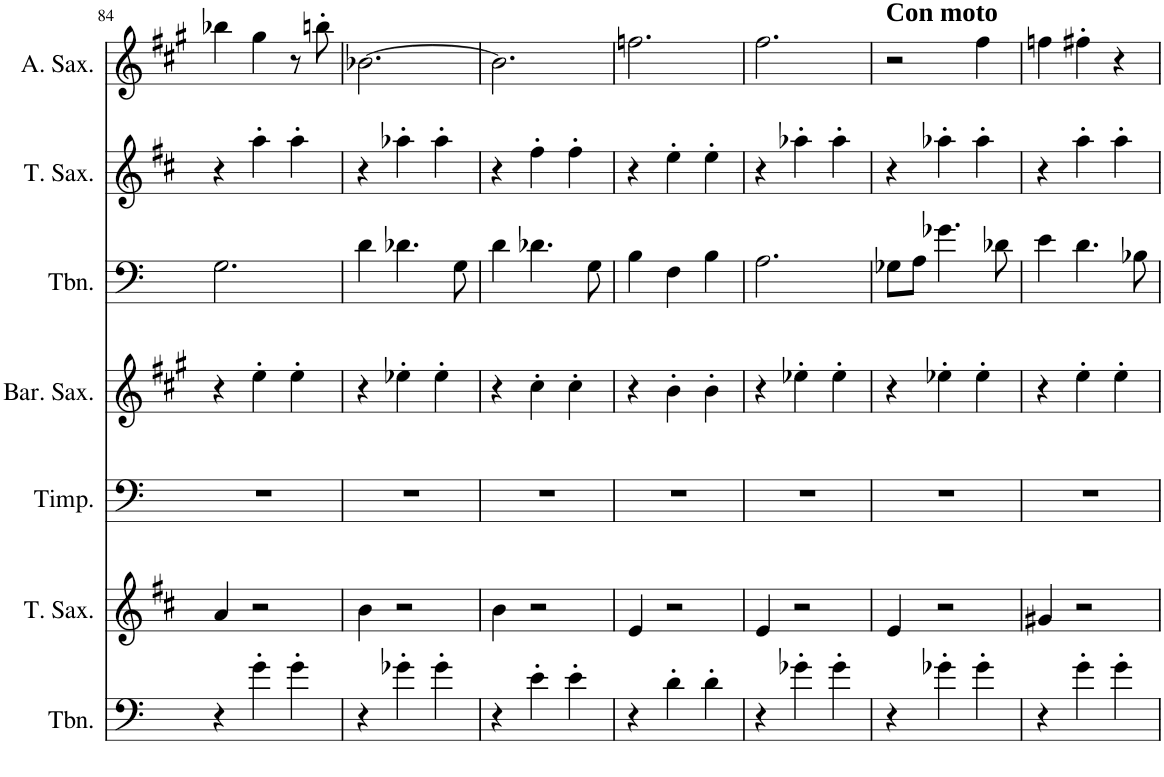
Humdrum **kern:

**kern	**kern	**kern	**kern	**kern	**kern	**kern
*part7	*part6	*part5	*part4	*part3	*part2	*part1
*staff7	*staff6	*staff5	*staff4	*staff3	*staff2	*staff1
*I"Trombone	*I"Tenor Saxophone	*I"Timpani	*I"Baritone Saxophone	*I"Trombone	*I"Tenor Saxophone	*I"Alto Saxophone
*I'Tbn.	*I'T. Sax.	*I'Timp.	*I'Bar. Sax.	*I'Tbn.	*I'T. Sax.	*I'A. Sax.
!!LO:PB:g=z
*clefF4	*clefG2	*clefF4	*clefG2	*clefF4	*clefG2	*clefG2
*	*Trd8c14	*	*Trd12c21	*	*Trd8c14	*Trd5c9
*k[]	*k[f#c#]	*k[]	*k[f#c#g#]	*k[]	*k[f#c#]	*k[f#c#g#]
*M3/4	*M3/4	*M3/4	*M3/4	*M3/4	*M3/4	*M3/4
=84	=84	=84	=84	=84	=84	=84
4r	4a/	2.r	4r	2.G\	4r	4bb-X\
4g'\	2r	.	4ee'\	.	4aa'\	4gg#\
4g'\	.	.	4ee'\	.	4aa'\	8r
.	.	.	.	.	.	8bbn'\
=85	=85	=85	=85	=85	=85	=85
4r	4b\	2.r	4r	4d\	4r	[2.b-X\
4g-X'\	2r	.	4ee-X'\	4.d-X\	4aa-X'\	.
4g-'\	.	.	4ee-'\	.	4aa-'\	.
.	.	.	.	8G\	.	.
=86	=86	=86	=86	=86	=86	=86
4r	4b\	2.r	4r	4d\	4r	2.b-\]
4e'\	2r	.	4cc#'\	4.d-X\	4ff#'\	.
4e'\	.	.	4cc#'\	.	4ff#'\	.
.	.	.	.	8G\	.	.
=87	=87	=87	=87	=87	=87	=87
4r	4e/	2.r	4r	4B\	4r	2.ffn\
4d'\	2r	.	4b'\	4F\	4ee'\	.
4d'\	.	.	4b'\	4B\	4ee'\	.
=88	=88	=88	=88	=88	=88	=88
4r	4e/	2.r	4r	2.A\	4r	2.ff#\
4g-X'\	2r	.	4ee-X'\	.	4aa-X'\	.
4g-'\	.	.	4ee-'\	.	4aa-'\	.
=89	=89	=89	=89	=89	=89	=89
!	!	!	!	!	!	!LO:TX:a:B:t=Con moto
4r	4e/	2.r	4r	8G-X\L	4r	2r
.	.	.	.	8A\J	.	.
4g-X'\	2r	.	4ee-X'\	4.g-X\	4aa-X'\	.
4g-'\	.	.	4ee-'\	.	4aa-'\	4ff#\
.	.	.	.	8d-X\	.	.
=90	=90	=90	=90	=90	=90	=90
4r	4g#X/	2.r	4r	4e\	4r	4ffn\
4g'\	2r	.	4ee'\	4.d\	4aa'\	4ff#X'\
4g'\	.	.	4ee'\	.	4aa'\	4r
.	.	.	.	8B-X\	.	.
=	=	=	=	=	=	=
*-	*-	*-	*-	*-	*-	*-
